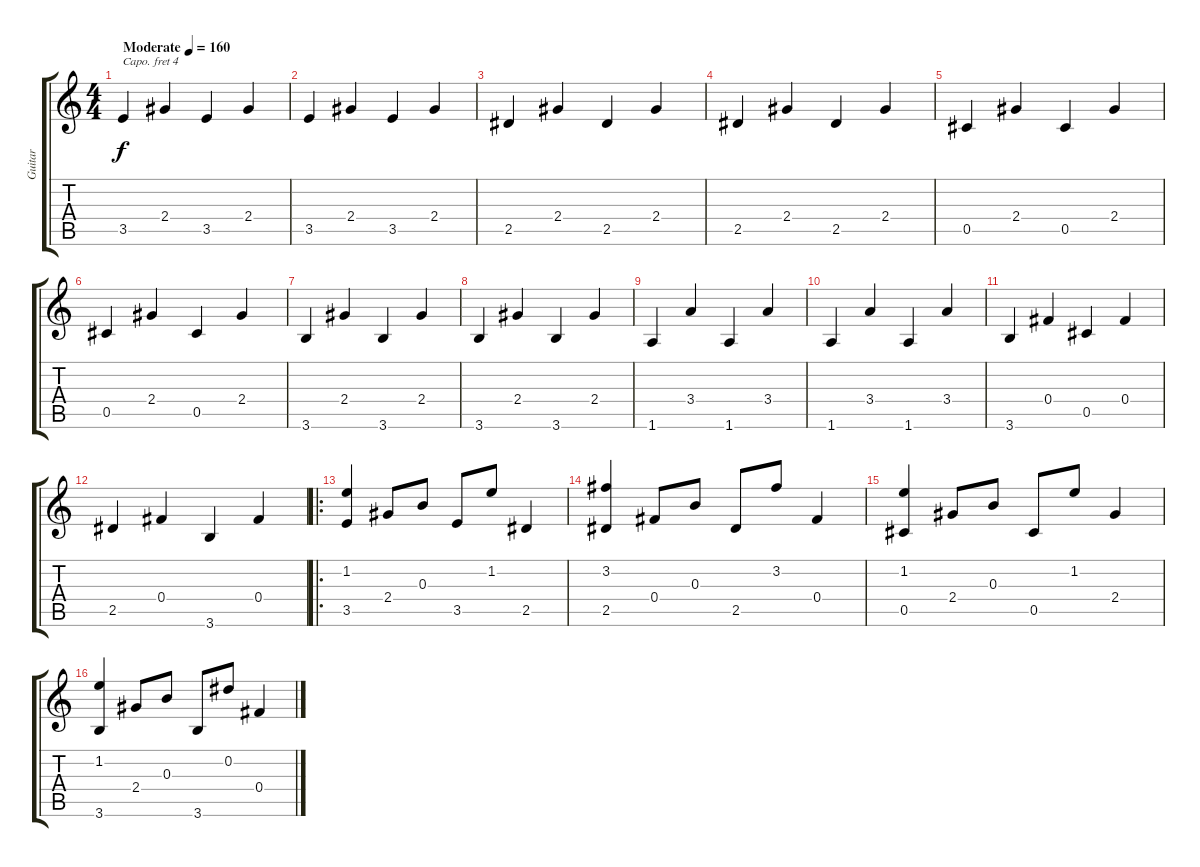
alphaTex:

\track ("Guitar" "Guitar") {instrument acousticguitarnylon}
\staff {score tabs}
\capo 4
\tuning (E4 B3 G3 D3 A2 E2) {hide}
\ts (4 4)
\tempo (160 "Moderate")
\clef g2
\ks c
3.5.4{dy f instrument acousticguitarnylon} 2.4.4 3.5.4 2.4.4 |
3.5.4 2.4.4 3.5.4 2.4.4 |
2.5.4 2.4.4 2.5.4 2.4.4 |
2.5.4 2.4.4 2.5.4 2.4.4 |
0.5.4 2.4.4 0.5.4 2.4.4 |
0.5.4 2.4.4 0.5.4 2.4.4 |
3.6.4 2.4.4 3.6.4 2.4.4 |
3.6.4 2.4.4 3.6.4 2.4.4 |
1.6.4 3.4.4 1.6.4 3.4.4 |
1.6.4 3.4.4 1.6.4 3.4.4 |
3.6.4 0.4.4 0.5.4 0.4.4 |
2.5.4 0.4.4 3.6.4 0.4.4 |
\ro
(1.2 3.5).4 2.4.8 0.3.8 3.5.8 1.2.8 2.5.4 |
(3.2 2.5).4 0.4.8 0.3.8 2.5.8 3.2.8 0.4.4 |
(1.2 0.5).4 2.4.8 0.3.8 0.5.8 1.2.8 2.4.4 |
(1.2 3.6).4 2.4.8 0.3.8 3.6.8 0.2.8 0.4.4
